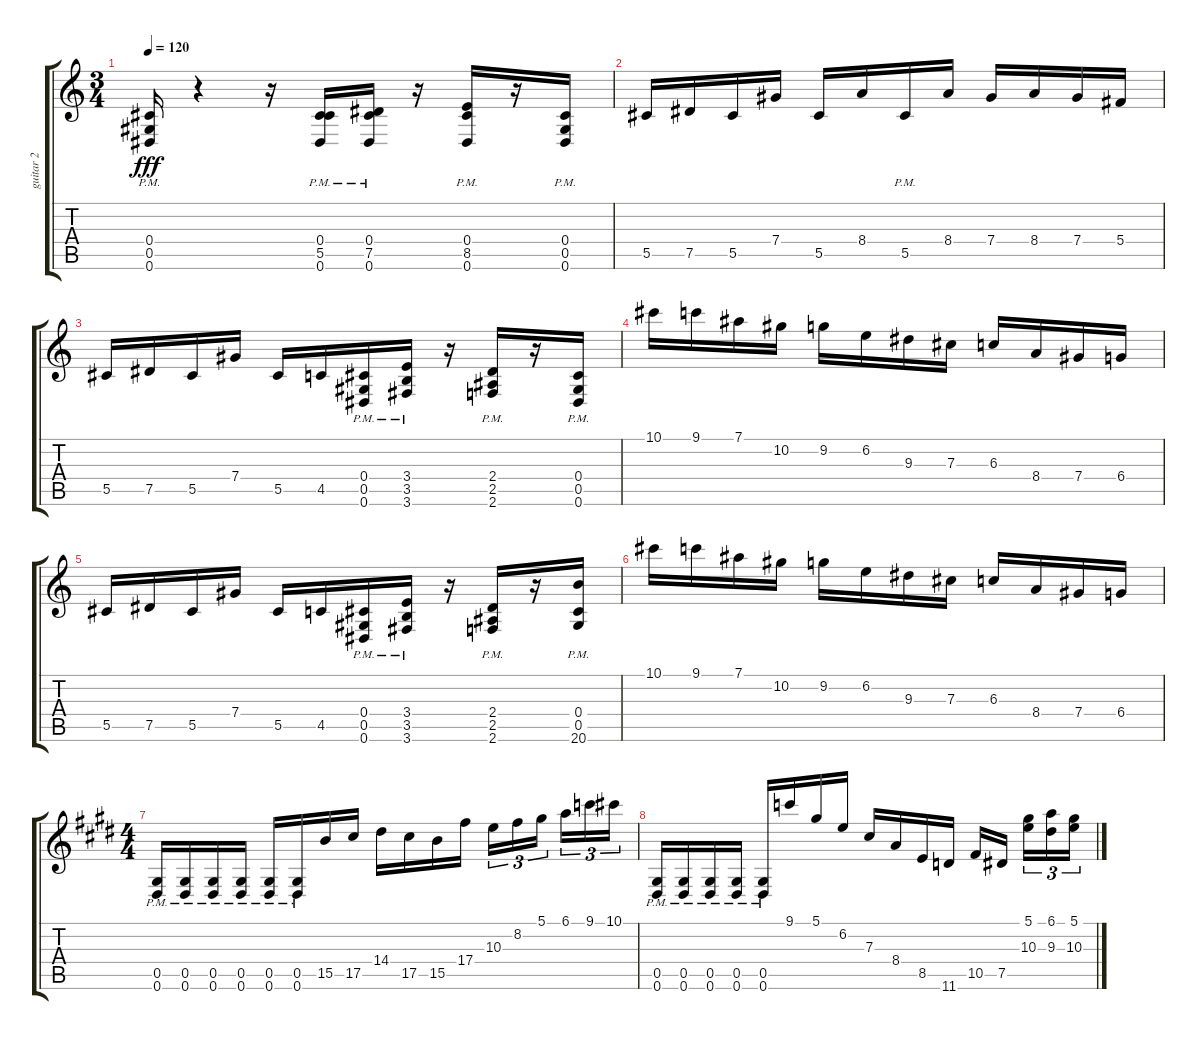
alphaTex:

\track ("guitar 2" "guitar 2") {instrument distortionguitar}
\staff {score tabs}
\tuning (Eb4 Bb3 Gb3 Db3 Ab2 Eb2) {hide}
\ts (3 4)
\tempo 120
\clef g2
\ks c
(0.4{pm} 0.5{pm} 0.6{pm}).16{dy fff} r.4 r.16 (0.4{pm} 5.5{pm} 0.6{pm}).16 (0.4{pm} 7.5{pm} 0.6{pm}).16 r.16 (0.4{pm} 8.5{pm} 0.6{pm}).16 r.16 (0.4{pm} 0.5{pm} 0.6{pm}).16 |
5.5.16 7.5.16 5.5.16 7.4.16 5.5.16 8.4.16 5.5{pm}.16 8.4.16 7.4.16 8.4.16 7.4.16 5.4.16 |
5.5.16 7.5.16 5.5.16 7.4.16 5.5.16 4.5.16 (0.4{pm} 0.5{pm} 0.6{pm}).16 (3.4{pm} 3.5{pm} 3.6{pm}).16 r.16 (2.4{pm} 2.5{pm} 2.6{pm}).16 r.16 (0.4{pm} 0.5{pm} 0.6{pm}).16 |
10.1.16 9.1.16 7.1.16 10.2.16 9.2.16 6.2.16 9.3.16 7.3.16 6.3.16 8.4.16 7.4.16 6.4.16 |
5.5.16 7.5.16 5.5.16 7.4.16 5.5.16 4.5.16 (0.4{pm} 0.5{pm} 0.6{pm}).16 (3.4{pm} 3.5{pm} 3.6{pm}).16 r.16 (2.4{pm} 2.5{pm} 2.6{pm}).16 r.16 (0.4{pm} 0.5{pm} 20.6{pm}).16 |
10.1.16 9.1.16 7.1.16 10.2.16 9.2.16 6.2.16 9.3.16 7.3.16 6.3.16 8.4.16 7.4.16 6.4.16 |
\ts (4 4)
\ks e
(0.5{pm} 0.6{pm}).16 (0.5{pm} 0.6{pm}).16 (0.5{pm} 0.6{pm}).16 (0.5{pm} 0.6{pm}).16 (0.5{pm} 0.6{pm}).16 (0.5{pm} 0.6{pm}).16 15.5.16 17.5.16 14.4.16 17.5.16 15.5.16 17.4.16 10.3.16{tu (3 2)} 8.2.16{tu (3 2)} 5.1.16{tu (3 2) beam splitsecondary} 6.1.16{tu (3 2)} 9.1.16{tu (3 2)} 10.1.16{tu (3 2)} |
(0.5{pm} 0.6{pm}).16 (0.5{pm} 0.6{pm}).16 (0.5{pm} 0.6{pm}).16 (0.5{pm} 0.6{pm}).16 (0.5{pm} 0.6{pm}).16 9.1.16 5.1.16 6.2.16 7.3.16 8.4.16 8.5.16 11.6.16 10.5.16 7.5.16{beam splitsecondary} (5.1 10.3).16{tu (3 2)} (6.1 9.3).16{tu (3 2)} (5.1 10.3).16{tu (3 2)}
